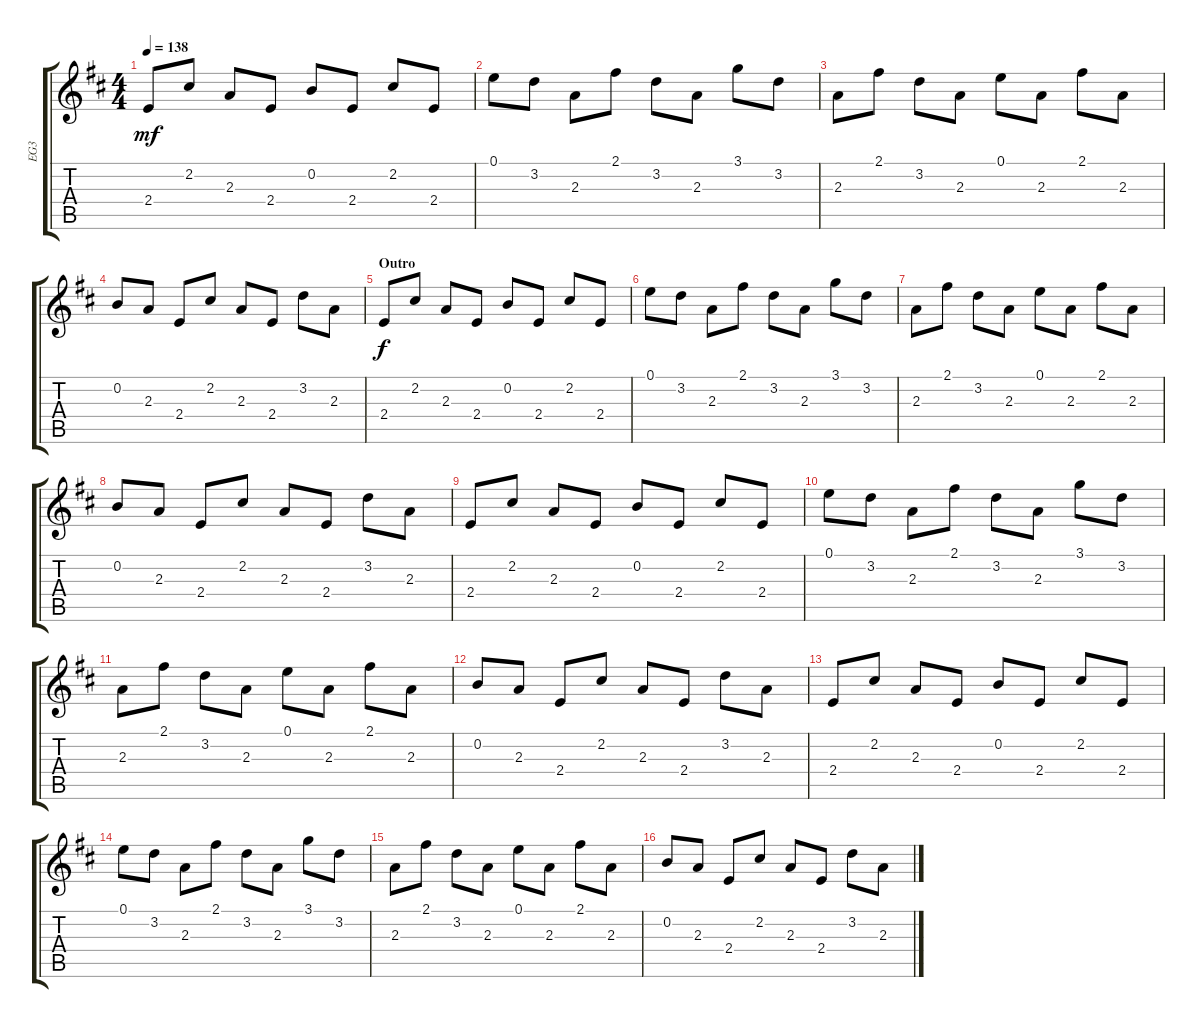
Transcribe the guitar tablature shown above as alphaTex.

\track ("EG3" "EG3") {instrument electricguitarclean}
\staff {score tabs}
\tuning (E4 B3 G3 D3 A2 E2) {hide}
\ts (4 4)
\tempo 138
\clef g2
\ks d
2.4.8{dy mf} 2.2.8 2.3.8 2.4.8 0.2.8 2.4.8 2.2.8 2.4.8 |
0.1.8 3.2.8 2.3.8 2.1.8 3.2.8 2.3.8 3.1.8 3.2.8 |
2.3.8 2.1.8 3.2.8 2.3.8 0.1.8 2.3.8 2.1.8 2.3.8 |
0.2.8 2.3.8 2.4.8 2.2.8 2.3.8 2.4.8 3.2.8 2.3.8 |
\section ("" "Outro")
2.4.8{dy f} 2.2.8 2.3.8 2.4.8 0.2.8 2.4.8 2.2.8 2.4.8 |
0.1.8 3.2.8 2.3.8 2.1.8 3.2.8 2.3.8 3.1.8 3.2.8 |
2.3.8 2.1.8 3.2.8 2.3.8 0.1.8 2.3.8 2.1.8 2.3.8 |
0.2.8 2.3.8 2.4.8 2.2.8 2.3.8 2.4.8 3.2.8 2.3.8 |
2.4.8 2.2.8 2.3.8 2.4.8 0.2.8 2.4.8 2.2.8 2.4.8 |
0.1.8 3.2.8 2.3.8 2.1.8 3.2.8 2.3.8 3.1.8 3.2.8 |
2.3.8 2.1.8 3.2.8 2.3.8 0.1.8 2.3.8 2.1.8 2.3.8 |
0.2.8 2.3.8 2.4.8 2.2.8 2.3.8 2.4.8 3.2.8 2.3.8 |
2.4.8 2.2.8 2.3.8 2.4.8 0.2.8 2.4.8 2.2.8 2.4.8 |
0.1.8 3.2.8 2.3.8 2.1.8 3.2.8 2.3.8 3.1.8 3.2.8 |
2.3.8 2.1.8 3.2.8 2.3.8 0.1.8 2.3.8 2.1.8 2.3.8 |
0.2.8 2.3.8 2.4.8 2.2.8 2.3.8 2.4.8 3.2.8 2.3.8
